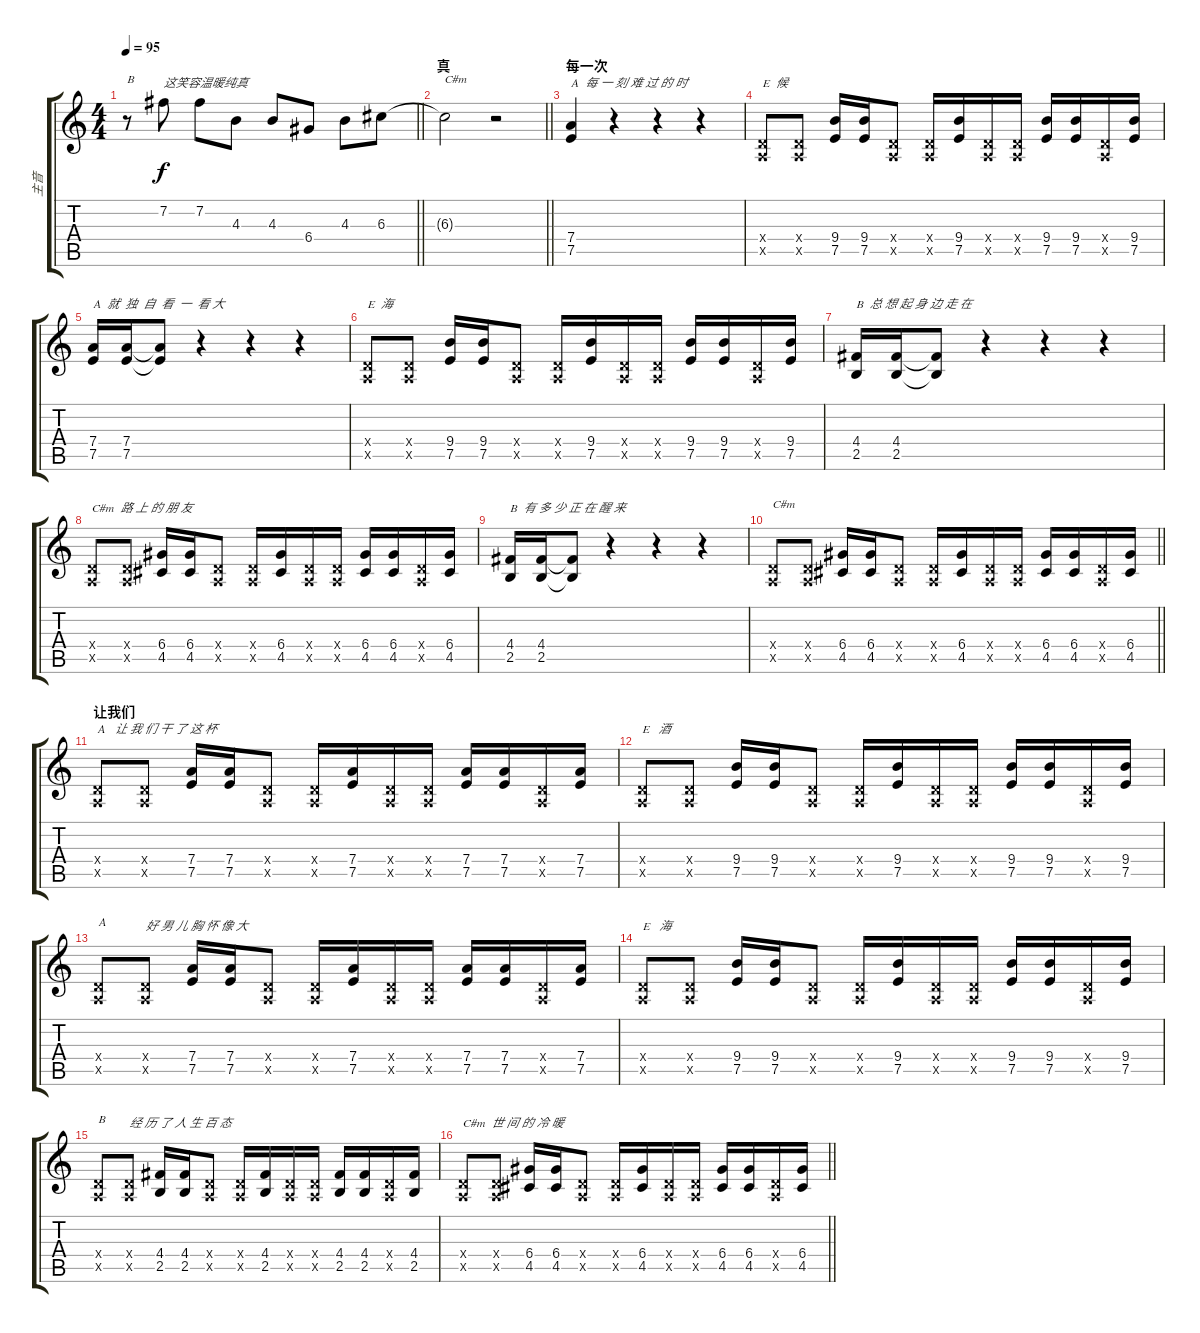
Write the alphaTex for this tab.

\track ("主音" "主音") {instrument distortionguitar}
\staff {score tabs}
\tuning (E4 B3 G3 D3 A2 E2) {hide}
\ts (4 4)
\tempo 95
\clef g2
\barLineRight lightlight
\ks c
r.8{txt "B" dy f} 7.2.8{txt "这笑容温暖纯真"} 7.2.8 4.3.8 4.3.8 6.4.8 4.3.8 6.3.8 |
\section ("" "真")
\barLineRight lightlight
6.3{t}.2{txt "C#m"} r.2 |
\section ("" "每一次")
(7.4 7.5).4{txt "A  每 一 刻 难 过 的 时" volume 16} r.4 r.4 r.4 |
(0.4{x} 0.5{x}).8{txt "E  候" volume 14} (0.4{x} 0.5{x}).8 (9.4 7.5).16 (9.4 7.5).16 (0.4{x} 0.5{x}).8 (0.4{x} 0.5{x}).16 (9.4 7.5).16 (0.4{x} 0.5{x}).16 (0.4{x} 0.5{x}).16 (9.4 7.5).16 (9.4 7.5).16 (0.4{x} 0.5{x}).16 (9.4 7.5).16 |
(7.4 7.5).16{txt "A  就  独  自  看  一  看 大" volume 16} (7.4 7.5).16 (7.4{t} 7.5{t}).8 r.4 r.4 r.4 |
(0.4{x} 0.5{x}).8{txt "E  海" volume 14} (0.4{x} 0.5{x}).8 (9.4 7.5).16 (9.4 7.5).16 (0.4{x} 0.5{x}).8 (0.4{x} 0.5{x}).16 (9.4 7.5).16 (0.4{x} 0.5{x}).16 (0.4{x} 0.5{x}).16 (9.4 7.5).16 (9.4 7.5).16 (0.4{x} 0.5{x}).16 (9.4 7.5).16 |
(4.4 2.5).16{txt "B  总 想 起 身 边 走 在" volume 16} (4.4 2.5).16 (4.4{t} 2.5{t}).8 r.4 r.4 r.4 |
(0.4{x} 0.5{x}).8{txt "C#m  路 上 的 朋 友"} (0.4{x} 0.5{x}).8 (6.4 4.5).16 (6.4 4.5).16 (0.4{x} 0.5{x}).8 (0.4{x} 0.5{x}).16 (6.4 4.5).16 (0.4{x} 0.5{x}).16 (0.4{x} 0.5{x}).16 (6.4 4.5).16 (6.4 4.5).16 (0.4{x} 0.5{x}).16 (6.4 4.5).16 |
(4.4 2.5).16{txt "B  有 多 少 正 在 醒 来" volume 16} (4.4 2.5).16 (4.4{t} 2.5{t}).8 r.4 r.4 r.4 |
\barLineRight lightlight
(0.4{x} 0.5{x}).8{txt "C#m" volume 14} (0.4{x} 0.5{x}).8 (6.4 4.5).16 (6.4 4.5).16 (0.4{x} 0.5{x}).8 (0.4{x} 0.5{x}).16 (6.4 4.5).16 (0.4{x} 0.5{x}).16 (0.4{x} 0.5{x}).16 (6.4 4.5).16 (6.4 4.5).16 (0.4{x} 0.5{x}).16 (6.4 4.5).16 |
\section ("" "让我们")
(0.4{x} 0.5{x}).8{txt "A   让 我 们 干 了 这 杯" volume 14} (0.4{x} 0.5{x}).8 (7.4 7.5).16 (7.4 7.5).16 (0.4{x} 0.5{x}).8 (0.4{x} 0.5{x}).16 (7.4 7.5).16 (0.4{x} 0.5{x}).16 (0.4{x} 0.5{x}).16 (7.4 7.5).16 (7.4 7.5).16 (0.4{x} 0.5{x}).16 (7.4 7.5).16 |
(0.4{x} 0.5{x}).8{txt "E   酒" volume 14} (0.4{x} 0.5{x}).8 (9.4 7.5).16 (9.4 7.5).16 (0.4{x} 0.5{x}).8 (0.4{x} 0.5{x}).16 (9.4 7.5).16 (0.4{x} 0.5{x}).16 (0.4{x} 0.5{x}).16 (9.4 7.5).16 (9.4 7.5).16 (0.4{x} 0.5{x}).16 (9.4 7.5).16 |
(0.4{x} 0.5{x}).8{txt "A" volume 14} (0.4{x} 0.5{x}).8{txt "好 男 儿 胸 怀 像 大"} (7.4 7.5).16 (7.4 7.5).16 (0.4{x} 0.5{x}).8 (0.4{x} 0.5{x}).16 (7.4 7.5).16 (0.4{x} 0.5{x}).16 (0.4{x} 0.5{x}).16 (7.4 7.5).16 (7.4 7.5).16 (0.4{x} 0.5{x}).16 (7.4 7.5).16 |
(0.4{x} 0.5{x}).8{txt "E   海" volume 14} (0.4{x} 0.5{x}).8 (9.4 7.5).16 (9.4 7.5).16 (0.4{x} 0.5{x}).8 (0.4{x} 0.5{x}).16 (9.4 7.5).16 (0.4{x} 0.5{x}).16 (0.4{x} 0.5{x}).16 (9.4 7.5).16 (9.4 7.5).16 (0.4{x} 0.5{x}).16 (9.4 7.5).16 |
(0.4{x} 0.5{x}).8{txt "B" volume 14} (0.4{x} 0.5{x}).8{txt "经 历 了 人 生 百 态"} (4.4 2.5).16 (4.4 2.5).16 (0.4{x} 0.5{x}).8 (0.4{x} 0.5{x}).16 (4.4 2.5).16 (0.4{x} 0.5{x}).16 (0.4{x} 0.5{x}).16 (4.4 2.5).16 (4.4 2.5).16 (0.4{x} 0.5{x}).16 (4.4 2.5).16 |
\barLineRight lightlight
(0.4{x} 0.5{x}).8{txt "C#m  世 间 的 冷 暖"} (0.4{x} 0.5{x}).8 (6.4 4.5).16 (6.4 4.5).16 (0.4{x} 0.5{x}).8 (0.4{x} 0.5{x}).16 (6.4 4.5).16 (0.4{x} 0.5{x}).16 (0.4{x} 0.5{x}).16 (6.4 4.5).16 (6.4 4.5).16 (0.4{x} 0.5{x}).16 (6.4 4.5).16
